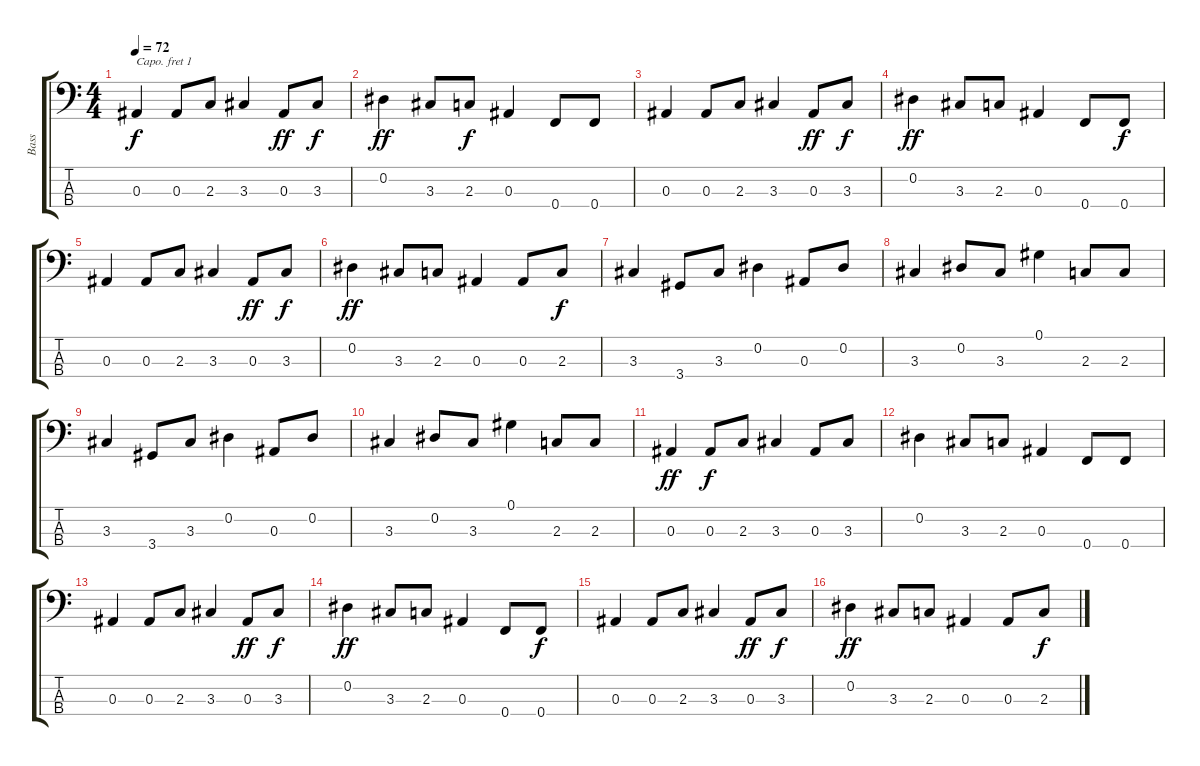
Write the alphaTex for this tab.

\track ("Bass" "Bass") {instrument acousticbass}
\staff {score tabs}
\capo 1
\tuning (G2 D2 A1 E1) {hide}
\ts (4 4)
\tempo 72
\clef f4
\ks c
0.3.4{dy f} 0.3.8 2.3.8 3.3.4 0.3.8{dy ff} 3.3.8{dy f} |
0.2.4{dy ff} 3.3.8 2.3.8{dy f} 0.3.4 0.4.8 0.4.8 |
0.3.4 0.3.8 2.3.8 3.3.4 0.3.8{dy ff} 3.3.8{dy f} |
0.2.4{dy ff} 3.3.8 2.3.8 0.3.4 0.4.8 0.4.8{dy f} |
0.3.4 0.3.8 2.3.8 3.3.4 0.3.8{dy ff} 3.3.8{dy f} |
0.2.4{dy ff} 3.3.8 2.3.8 0.3.4 0.3.8 2.3.8{dy f} |
3.3.4 3.4.8 3.3.8 0.2.4 0.3.8 0.2.8 |
3.3.4 0.2.8 3.3.8 0.1.4 2.3.8 2.3.8 |
3.3.4 3.4.8 3.3.8 0.2.4 0.3.8 0.2.8 |
3.3.4 0.2.8 3.3.8 0.1.4 2.3.8 2.3.8 |
0.3.4{dy ff} 0.3.8{dy f} 2.3.8 3.3.4 0.3.8 3.3.8 |
0.2.4 3.3.8 2.3.8 0.3.4 0.4.8 0.4.8 |
0.3.4 0.3.8 2.3.8 3.3.4 0.3.8{dy ff} 3.3.8{dy f} |
0.2.4{dy ff} 3.3.8 2.3.8 0.3.4 0.4.8 0.4.8{dy f} |
0.3.4 0.3.8 2.3.8 3.3.4 0.3.8{dy ff} 3.3.8{dy f} |
0.2.4{dy ff} 3.3.8 2.3.8 0.3.4 0.3.8 2.3.8{dy f}
